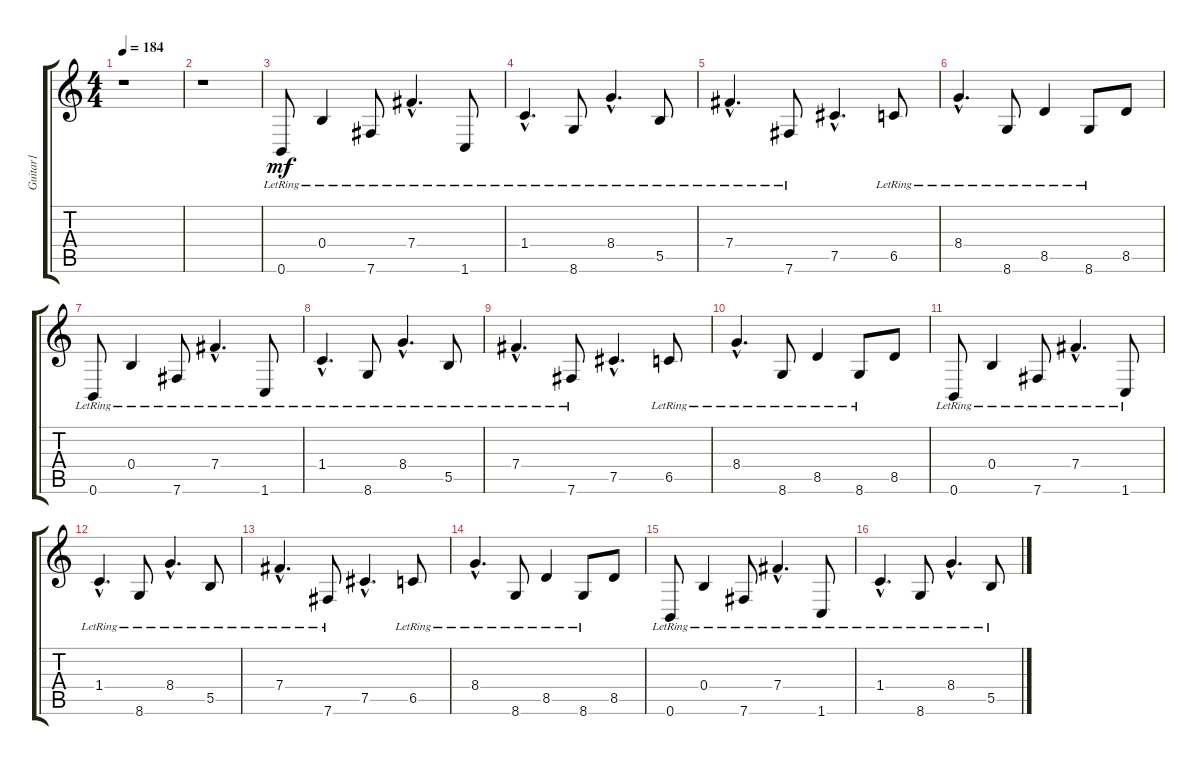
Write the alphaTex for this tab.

\track ("Guitar1" "Guitar1") {instrument distortionguitar}
\staff {score tabs}
\tuning (Db4 Ab3 E3 B2 Gb2 B1) {hide}
\ts (4 4)
\tempo 184
\clef g2
\ks c
r.1{dy mf instrument distortionguitar} |
r.1 |
0.6{lr}.8 0.4{lr}.4 7.6{lr}.8 7.4{hac lr}.4{d} 1.6{lr}.8 |
1.4{hac lr}.4{d} 8.6{lr}.8 8.4{hac lr}.4{d} 5.5{lr}.8 |
7.4{hac lr}.4{d} 7.6{lr}.8 7.5{hac}.4{d} 6.5{lr}.8 |
8.4{hac lr}.4{d} 8.6{lr}.8 8.5{lr}.4 8.6{lr}.8 8.5.8 |
0.6{lr}.8 0.4{lr}.4 7.6{lr}.8 7.4{hac lr}.4{d} 1.6{lr}.8 |
1.4{hac lr}.4{d} 8.6{lr}.8 8.4{hac lr}.4{d} 5.5{lr}.8 |
7.4{hac lr}.4{d} 7.6{lr}.8 7.5{hac}.4{d} 6.5{lr}.8 |
8.4{hac lr}.4{d} 8.6{lr}.8 8.5{lr}.4 8.6{lr}.8 8.5.8 |
0.6{lr}.8 0.4{lr}.4 7.6{lr}.8 7.4{hac lr}.4{d} 1.6{lr}.8 |
1.4{hac lr}.4{d} 8.6{lr}.8 8.4{hac lr}.4{d} 5.5{lr}.8 |
7.4{hac lr}.4{d} 7.6{lr}.8 7.5{hac}.4{d} 6.5{lr}.8 |
8.4{hac lr}.4{d} 8.6{lr}.8 8.5{lr}.4 8.6{lr}.8 8.5.8 |
0.6{lr}.8 0.4{lr}.4 7.6{lr}.8 7.4{hac lr}.4{d} 1.6{lr}.8 |
1.4{hac lr}.4{d} 8.6{lr}.8 8.4{hac lr}.4{d} 5.5{lr}.8
